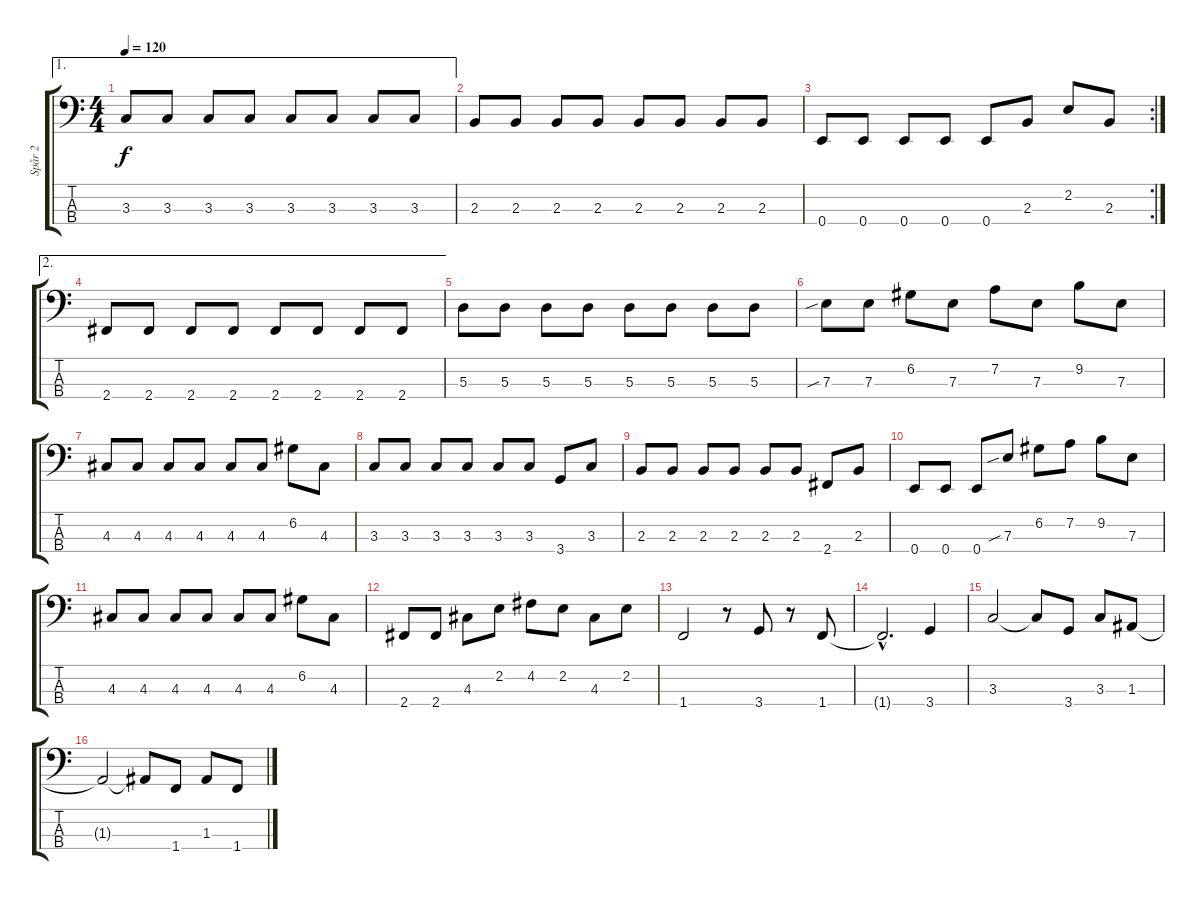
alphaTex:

\track ("Spår 2" "Spår 2") {instrument electricbassfinger}
\staff {score tabs}
\tuning (G2 D2 A1 E1) {hide}
\ae 1
\ts (4 4)
\tempo 120
\clef f4
\ks c
3.3.8{dy f} 3.3.8 3.3.8 3.3.8 3.3.8 3.3.8 3.3.8 3.3.8 |
2.3.8 2.3.8 2.3.8 2.3.8 2.3.8 2.3.8 2.3.8 2.3.8 |
\rc 2
0.4.8 0.4.8 0.4.8 0.4.8 0.4.8 2.3.8 2.2.8 2.3.8 |
\ae 2
2.4.8 2.4.8 2.4.8 2.4.8 2.4.8 2.4.8 2.4.8 2.4.8 |
5.3.8 5.3.8 5.3.8 5.3.8 5.3.8 5.3.8 5.3.8 5.3.8 |
7.3{sib}.8 7.3.8 6.2.8 7.3.8 7.2.8 7.3.8 9.2.8 7.3.8 |
4.3.8 4.3.8 4.3.8 4.3.8 4.3.8 4.3.8 6.2.8 4.3.8 |
3.3.8 3.3.8 3.3.8 3.3.8 3.3.8 3.3.8 3.4.8 3.3.8 |
2.3.8 2.3.8 2.3.8 2.3.8 2.3.8 2.3.8 2.4.8 2.3.8 |
0.4.8 0.4.8 0.4.8 7.3{sib}.8 6.2.8 7.2.8 9.2.8 7.3.8 |
4.3.8 4.3.8 4.3.8 4.3.8 4.3.8 4.3.8 6.2.8 4.3.8 |
2.4.8 2.4.8 4.3.8 2.2.8 4.2.8 2.2.8 4.3.8 2.2.8 |
1.4.2 r.8 3.4.8 r.8 1.4.8 |
1.4{hac t}.2{d} 3.4.4 |
3.3.2 3.3{t}.8 3.4.8 3.3.8 1.3.8 |
1.3{t}.2 1.3{t}.8 1.4.8 1.3.8 1.4.8
